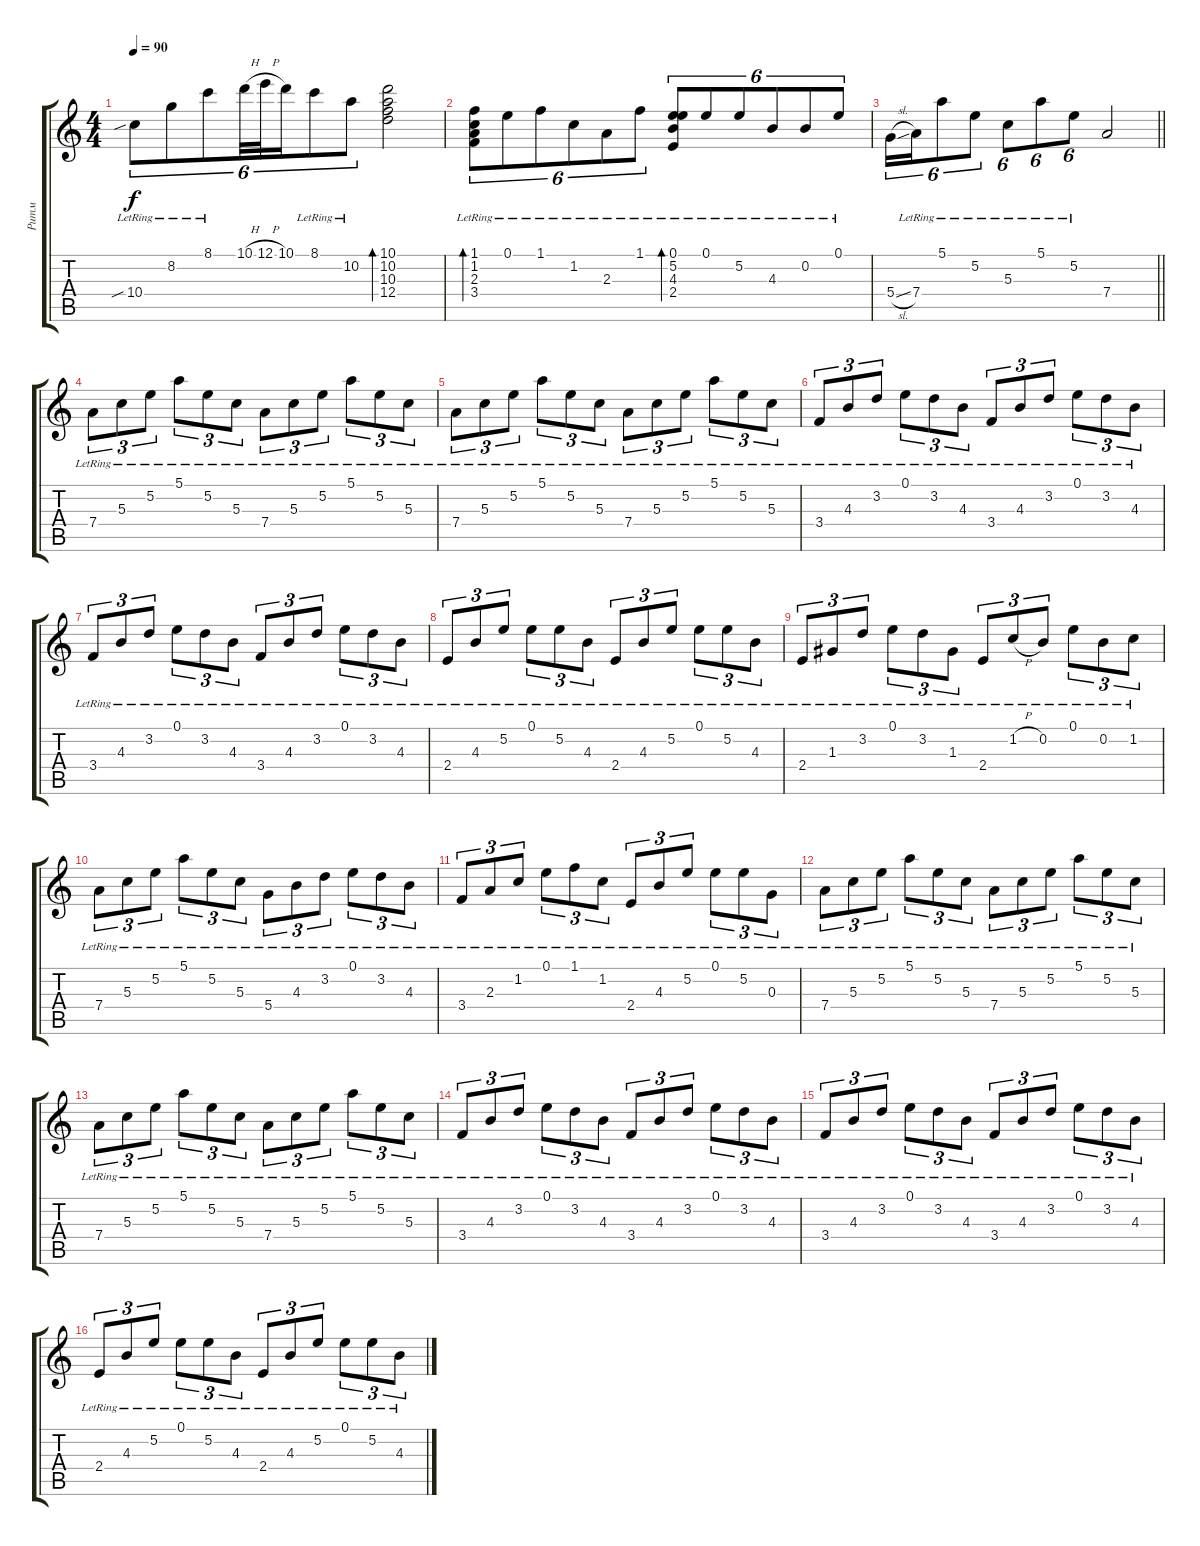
\track ("Ритм" "Ритм") {instrument acousticguitarsteel}
\staff {score tabs}
\tuning (E4 B3 G3 D3 A2 E2) {hide}
\ts (4 4)
\tempo 90
\clef g2
\ks c
10.4{sib lr}.8{tu (6 4) dy f} 8.2{lr}.8{tu (6 4)} 8.1{lr}.8{tu (6 4)} 10.1{h}.32{tu (6 4)} 12.1{h}.32{tu (6 4)} 10.1.16{tu (6 4)} 8.1{lr}.8{tu (6 4)} 10.2{lr}.8{tu (6 4)} (10.1 10.2 10.3 12.4).2{bd 120} |
(1.1{lr} 1.2{lr} 2.3{lr} 3.4{lr}).8{tu (6 4) bd 480} 0.1{lr}.8{tu (6 4)} 1.1{lr}.8{tu (6 4)} 1.2{lr}.8{tu (6 4)} 2.3{lr}.8{tu (6 4)} 1.1{lr}.8{tu (6 4)} (0.1{lr} 5.2{lr} 4.3{lr} 2.4{lr}).8{tu (6 4) bd 480} 0.1{lr}.8{tu (6 4)} 5.2{lr}.8{tu (6 4)} 4.3{lr}.8{tu (6 4)} 0.2{lr}.8{tu (6 4)} 0.1{lr}.8{tu (6 4)} |
\barLineRight lightlight
5.4{sl}.16{tu (6 4)} 7.4{lr}.16{tu (6 4)} 5.1{lr}.8{tu (6 4)} 5.2{lr}.8{tu (6 4)} 5.3{lr}.8{tu (6 4)} 5.1{lr}.8{tu (6 4)} 5.2{lr}.8{tu (6 4)} 7.4.2 |
7.4{lr}.8{tu (3 2)} 5.3{lr}.8{tu (3 2)} 5.2{lr}.8{tu (3 2)} 5.1{lr}.8{tu (3 2)} 5.2{lr}.8{tu (3 2)} 5.3{lr}.8{tu (3 2)} 7.4{lr}.8{tu (3 2)} 5.3{lr}.8{tu (3 2)} 5.2{lr}.8{tu (3 2)} 5.1{lr}.8{tu (3 2)} 5.2{lr}.8{tu (3 2)} 5.3{lr}.8{tu (3 2)} |
7.4{lr}.8{tu (3 2)} 5.3{lr}.8{tu (3 2)} 5.2{lr}.8{tu (3 2)} 5.1{lr}.8{tu (3 2)} 5.2{lr}.8{tu (3 2)} 5.3{lr}.8{tu (3 2)} 7.4{lr}.8{tu (3 2)} 5.3{lr}.8{tu (3 2)} 5.2{lr}.8{tu (3 2)} 5.1{lr}.8{tu (3 2)} 5.2{lr}.8{tu (3 2)} 5.3{lr}.8{tu (3 2)} |
3.4{lr}.8{tu (3 2)} 4.3{lr}.8{tu (3 2)} 3.2{lr}.8{tu (3 2)} 0.1{lr}.8{tu (3 2)} 3.2{lr}.8{tu (3 2)} 4.3{lr}.8{tu (3 2)} 3.4{lr}.8{tu (3 2)} 4.3{lr}.8{tu (3 2)} 3.2{lr}.8{tu (3 2)} 0.1{lr}.8{tu (3 2)} 3.2{lr}.8{tu (3 2)} 4.3{lr}.8{tu (3 2)} |
3.4{lr}.8{tu (3 2)} 4.3{lr}.8{tu (3 2)} 3.2{lr}.8{tu (3 2)} 0.1{lr}.8{tu (3 2)} 3.2{lr}.8{tu (3 2)} 4.3{lr}.8{tu (3 2)} 3.4{lr}.8{tu (3 2)} 4.3{lr}.8{tu (3 2)} 3.2{lr}.8{tu (3 2)} 0.1{lr}.8{tu (3 2)} 3.2{lr}.8{tu (3 2)} 4.3{lr}.8{tu (3 2)} |
2.4{lr}.8{tu (3 2)} 4.3{lr}.8{tu (3 2)} 5.2{lr}.8{tu (3 2)} 0.1{lr}.8{tu (3 2)} 5.2{lr}.8{tu (3 2)} 4.3{lr}.8{tu (3 2)} 2.4{lr}.8{tu (3 2)} 4.3{lr}.8{tu (3 2)} 5.2{lr}.8{tu (3 2)} 0.1{lr}.8{tu (3 2)} 5.2{lr}.8{tu (3 2)} 4.3{lr}.8{tu (3 2)} |
2.4{lr}.8{tu (3 2)} 1.3{lr}.8{tu (3 2)} 3.2{lr}.8{tu (3 2)} 0.1{lr}.8{tu (3 2)} 3.2{lr}.8{tu (3 2)} 1.3{lr}.8{tu (3 2)} 2.4{lr}.8{tu (3 2)} 1.2{h lr}.8{tu (3 2)} 0.2{lr}.8{tu (3 2)} 0.1{lr}.8{tu (3 2)} 0.2{lr}.8{tu (3 2)} 1.2{lr}.8{tu (3 2)} |
7.4{lr}.8{tu (3 2)} 5.3{lr}.8{tu (3 2)} 5.2{lr}.8{tu (3 2)} 5.1{lr}.8{tu (3 2)} 5.2{lr}.8{tu (3 2)} 5.3{lr}.8{tu (3 2)} 5.4{lr}.8{tu (3 2)} 4.3{lr}.8{tu (3 2)} 3.2{lr}.8{tu (3 2)} 0.1{lr}.8{tu (3 2)} 3.2{lr}.8{tu (3 2)} 4.3{lr}.8{tu (3 2)} |
3.4{lr}.8{tu (3 2)} 2.3{lr}.8{tu (3 2)} 1.2{lr}.8{tu (3 2)} 0.1{lr}.8{tu (3 2)} 1.1{lr}.8{tu (3 2)} 1.2{lr}.8{tu (3 2)} 2.4{lr}.8{tu (3 2)} 4.3{lr}.8{tu (3 2)} 5.2{lr}.8{tu (3 2)} 0.1{lr}.8{tu (3 2)} 5.2{lr}.8{tu (3 2)} 0.3{lr}.8{tu (3 2)} |
7.4{lr}.8{tu (3 2)} 5.3{lr}.8{tu (3 2)} 5.2{lr}.8{tu (3 2)} 5.1{lr}.8{tu (3 2)} 5.2{lr}.8{tu (3 2)} 5.3{lr}.8{tu (3 2)} 7.4{lr}.8{tu (3 2)} 5.3{lr}.8{tu (3 2)} 5.2{lr}.8{tu (3 2)} 5.1{lr}.8{tu (3 2)} 5.2{lr}.8{tu (3 2)} 5.3{lr}.8{tu (3 2)} |
7.4{lr}.8{tu (3 2)} 5.3{lr}.8{tu (3 2)} 5.2{lr}.8{tu (3 2)} 5.1{lr}.8{tu (3 2)} 5.2{lr}.8{tu (3 2)} 5.3{lr}.8{tu (3 2)} 7.4{lr}.8{tu (3 2)} 5.3{lr}.8{tu (3 2)} 5.2{lr}.8{tu (3 2)} 5.1{lr}.8{tu (3 2)} 5.2{lr}.8{tu (3 2)} 5.3{lr}.8{tu (3 2)} |
3.4{lr}.8{tu (3 2)} 4.3{lr}.8{tu (3 2)} 3.2{lr}.8{tu (3 2)} 0.1{lr}.8{tu (3 2)} 3.2{lr}.8{tu (3 2)} 4.3{lr}.8{tu (3 2)} 3.4{lr}.8{tu (3 2)} 4.3{lr}.8{tu (3 2)} 3.2{lr}.8{tu (3 2)} 0.1{lr}.8{tu (3 2)} 3.2{lr}.8{tu (3 2)} 4.3{lr}.8{tu (3 2)} |
3.4{lr}.8{tu (3 2)} 4.3{lr}.8{tu (3 2)} 3.2{lr}.8{tu (3 2)} 0.1{lr}.8{tu (3 2)} 3.2{lr}.8{tu (3 2)} 4.3{lr}.8{tu (3 2)} 3.4{lr}.8{tu (3 2)} 4.3{lr}.8{tu (3 2)} 3.2{lr}.8{tu (3 2)} 0.1{lr}.8{tu (3 2)} 3.2{lr}.8{tu (3 2)} 4.3{lr}.8{tu (3 2)} |
2.4{lr}.8{tu (3 2)} 4.3{lr}.8{tu (3 2)} 5.2{lr}.8{tu (3 2)} 0.1{lr}.8{tu (3 2)} 5.2{lr}.8{tu (3 2)} 4.3{lr}.8{tu (3 2)} 2.4{lr}.8{tu (3 2)} 4.3{lr}.8{tu (3 2)} 5.2{lr}.8{tu (3 2)} 0.1{lr}.8{tu (3 2)} 5.2{lr}.8{tu (3 2)} 4.3{lr}.8{tu (3 2)}
